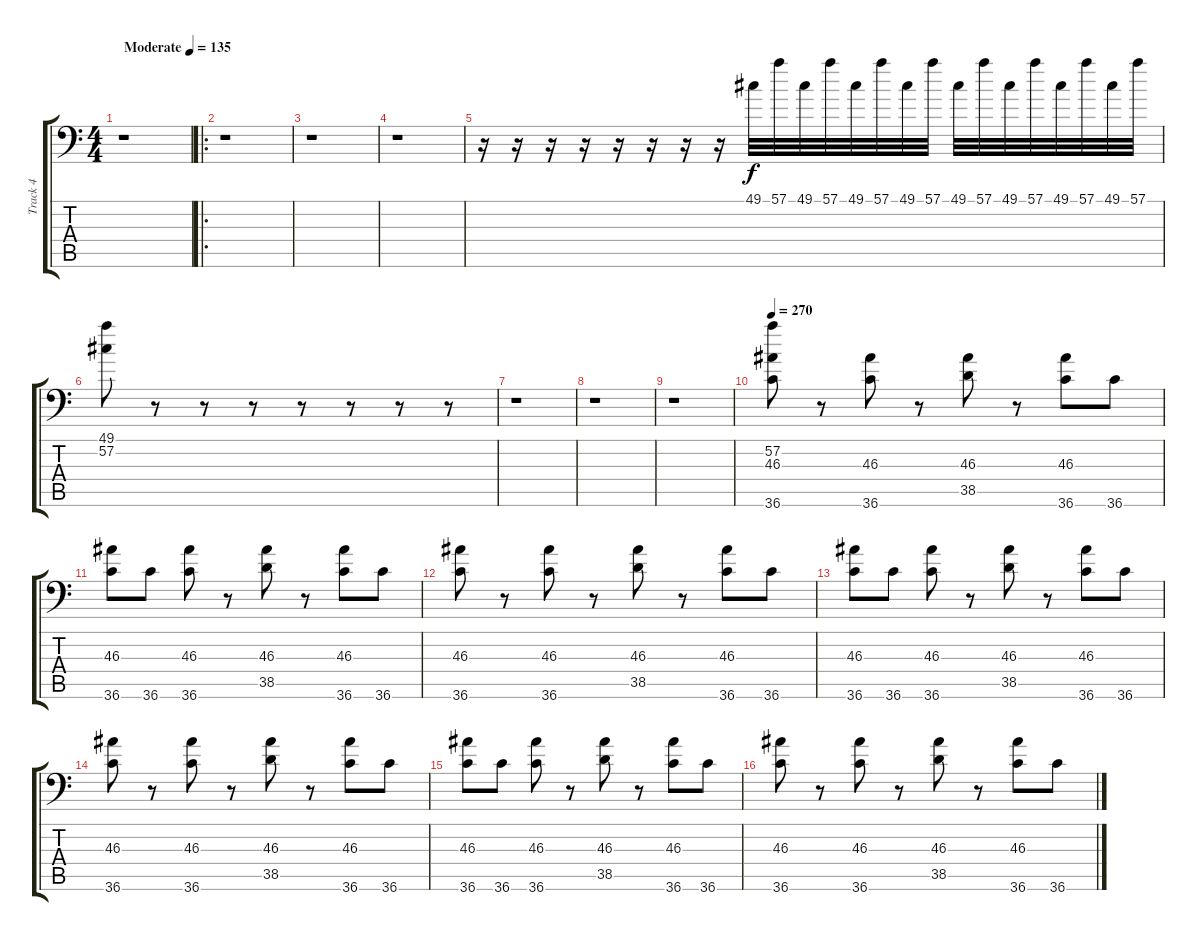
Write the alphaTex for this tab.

\track ("Track 4" "Track 4") {instrument acousticgrandpiano}
\staff {score tabs}
\tuning (C-1 C-1 C-1 C-1 C-1 C-1) {hide}
\ts (4 4)
\tempo (135 "Moderate")
\clef f4
\ks c
r.1{dy f instrument acousticgrandpiano} |
\ro
r.1 |
r.1 |
r.1 |
r.16 r.16 r.16 r.16 r.16 r.16 r.16 r.16 49.1.32 57.1.32 49.1.32 57.1.32 49.1.32 57.1.32 49.1.32 57.1.32 49.1.32 57.1.32 49.1.32 57.1.32 49.1.32 57.1.32 49.1.32 57.1.32 |
(49.1 57.2).8 r.8 r.8 r.8 r.8 r.8 r.8 r.8 |
r.1 |
r.1 |
r.1 |
\tempo 270
(57.2 46.3 36.6).8 r.8 (46.3 36.6).8 r.8 (46.3 38.5).8 r.8 (46.3 36.6).8 36.6.8 |
(46.3 36.6).8 36.6.8 (46.3 36.6).8 r.8 (46.3 38.5).8 r.8 (46.3 36.6).8 36.6.8 |
(46.3 36.6).8 r.8 (46.3 36.6).8 r.8 (46.3 38.5).8 r.8 (46.3 36.6).8 36.6.8 |
(46.3 36.6).8 36.6.8 (46.3 36.6).8 r.8 (46.3 38.5).8 r.8 (46.3 36.6).8 36.6.8 |
(46.3 36.6).8 r.8 (46.3 36.6).8 r.8 (46.3 38.5).8 r.8 (46.3 36.6).8 36.6.8 |
(46.3 36.6).8 36.6.8 (46.3 36.6).8 r.8 (46.3 38.5).8 r.8 (46.3 36.6).8 36.6.8 |
(46.3 36.6).8 r.8 (46.3 36.6).8 r.8 (46.3 38.5).8 r.8 (46.3 36.6).8 36.6.8
